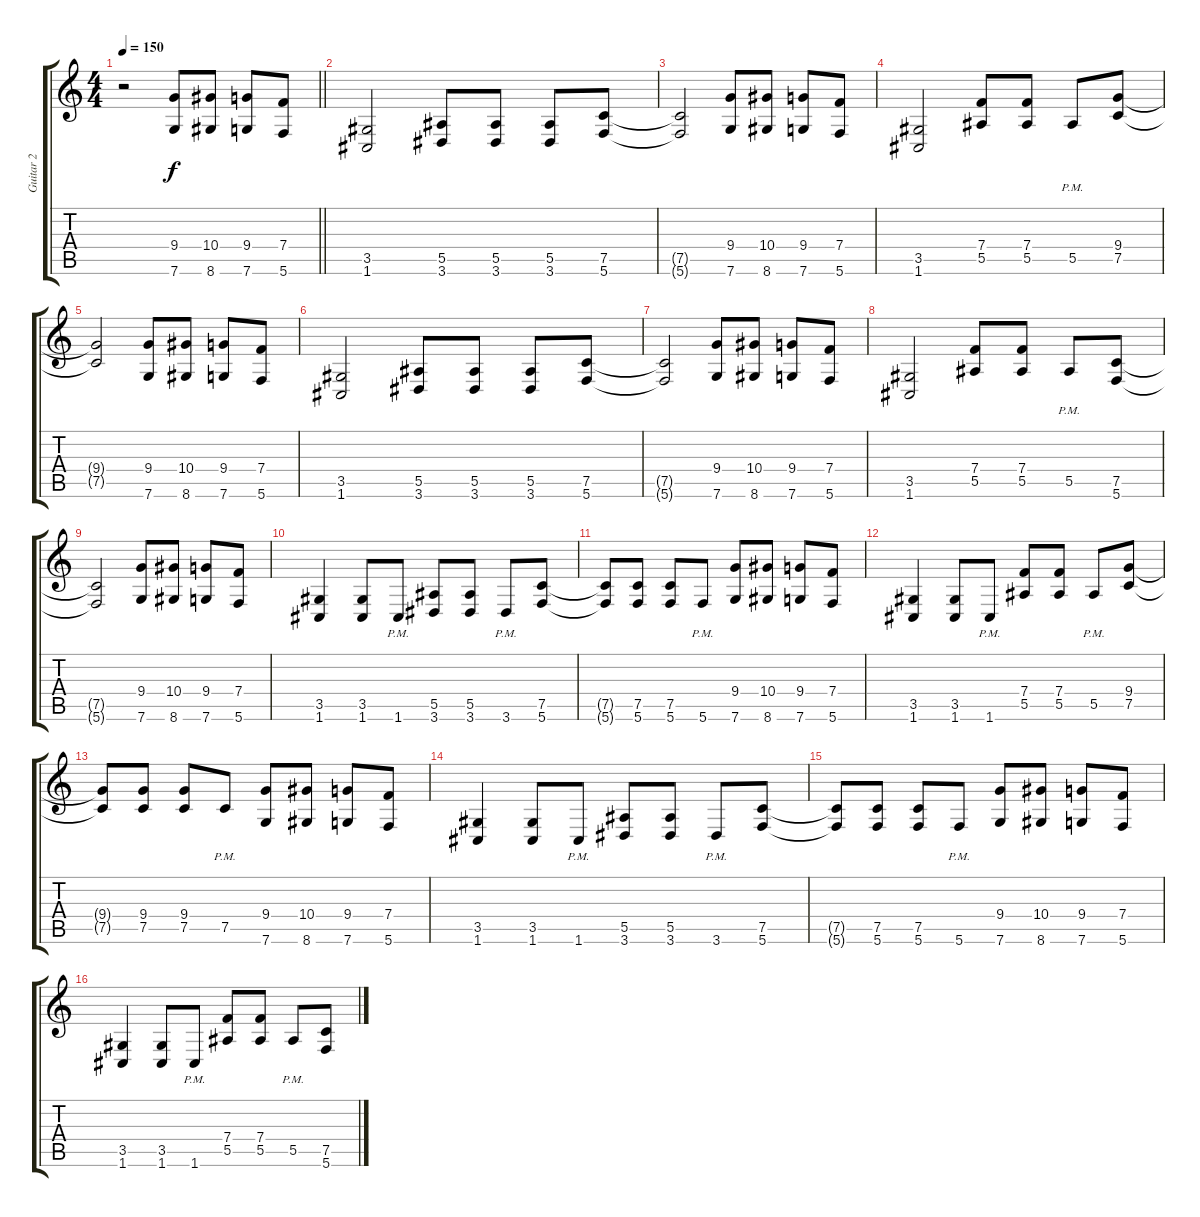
\track ("Guitar 2" "Guitar 2") {instrument distortionguitar}
\staff {score tabs}
\tuning (C4 G3 Eb3 Bb2 F2 C2) {hide}
\ts (4 4)
\tempo 150
\clef g2
\barLineRight lightlight
\ks c
r.2{dy f} (9.4 7.6).8 (10.4 8.6).8 (9.4 7.6).8 (7.4 5.6).8 |
(3.5 1.6).2 (5.5 3.6).8 (5.5 3.6).8 (5.5 3.6).8 (7.5 5.6).8 |
(7.5{t} 5.6{t}).2 (9.4 7.6).8 (10.4 8.6).8 (9.4 7.6).8 (7.4 5.6).8 |
(3.5 1.6).2 (7.4 5.5).8 (7.4 5.5).8 5.5{pm}.8 (9.4 7.5).8 |
(9.4{t} 7.5{t}).2 (9.4 7.6).8 (10.4 8.6).8 (9.4 7.6).8 (7.4 5.6).8 |
(3.5 1.6).2 (5.5 3.6).8 (5.5 3.6).8 (5.5 3.6).8 (7.5 5.6).8 |
(7.5{t} 5.6{t}).2 (9.4 7.6).8 (10.4 8.6).8 (9.4 7.6).8 (7.4 5.6).8 |
(3.5 1.6).2 (7.4 5.5).8 (7.4 5.5).8 5.5{pm}.8 (7.5 5.6).8 |
(7.5{t} 5.6{t}).2 (9.4 7.6).8 (10.4 8.6).8 (9.4 7.6).8 (7.4 5.6).8 |
(3.5 1.6).4 (3.5 1.6).8 1.6{pm}.8 (5.5 3.6).8 (5.5 3.6).8 3.6{pm}.8 (7.5 5.6).8 |
(7.5{t} 5.6{t}).8 (7.5 5.6).8 (7.5 5.6).8 5.6{pm}.8 (9.4 7.6).8 (10.4 8.6).8 (9.4 7.6).8 (7.4 5.6).8 |
(3.5 1.6).4 (3.5 1.6).8 1.6{pm}.8 (7.4 5.5).8 (7.4 5.5).8 5.5{pm}.8 (9.4 7.5).8 |
(9.4{t} 7.5{t}).8 (9.4 7.5).8 (9.4 7.5).8 7.5{pm}.8 (9.4 7.6).8 (10.4 8.6).8 (9.4 7.6).8 (7.4 5.6).8 |
(3.5 1.6).4 (3.5 1.6).8 1.6{pm}.8 (5.5 3.6).8 (5.5 3.6).8 3.6{pm}.8 (7.5 5.6).8 |
(7.5{t} 5.6{t}).8 (7.5 5.6).8 (7.5 5.6).8 5.6{pm}.8 (9.4 7.6).8 (10.4 8.6).8 (9.4 7.6).8 (7.4 5.6).8 |
(3.5 1.6).4 (3.5 1.6).8 1.6{pm}.8 (7.4 5.5).8 (7.4 5.5).8 5.5{pm}.8 (7.5 5.6).8
